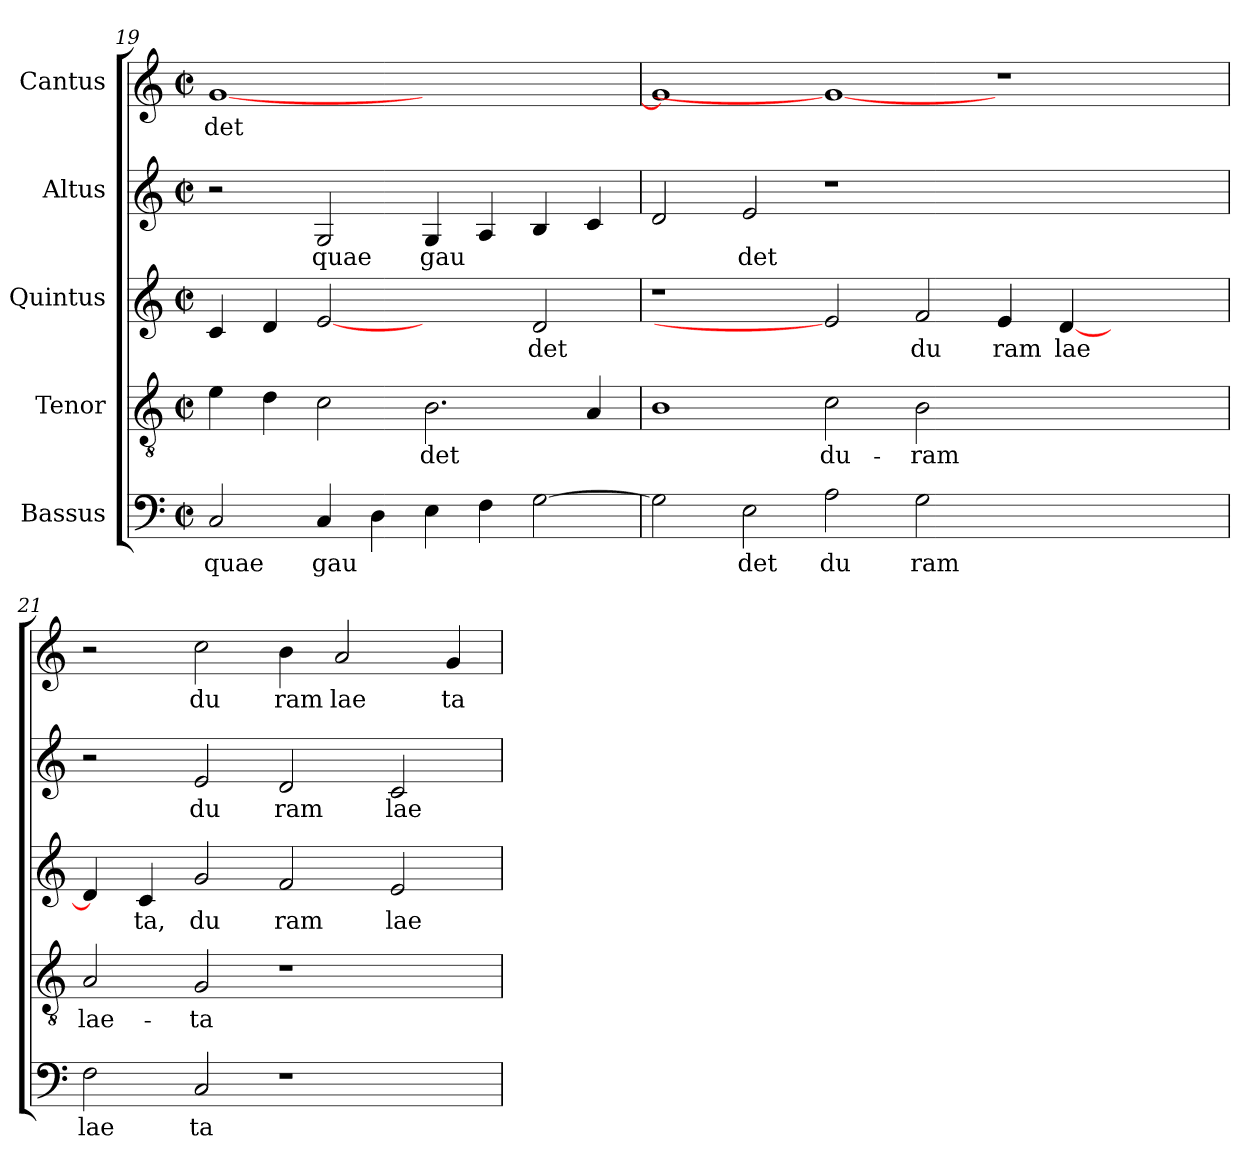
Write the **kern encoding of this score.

**kern	**text	**kern	**text	**kern	**text	**kern	**text	**kern	**text
*part5	*part5	*part4	*part4	*part3	*part3	*part2	*part2	*part1	*part1
*staff5	*staff5	*staff4	*staff4	*staff3	*staff3	*staff2	*staff2	*staff1	*staff1
*I"Bassus	*	*I"Tenor	*	*I"Quintus	*	*I"Altus	*	*I"Cantus	*
*clefF4	*	*clefGv2	*	*clefG2	*	*clefG2	*	*clefG2	*
*M2/2	*	*M2/2	*	*M2/2	*	*M2/2	*	*M2/2	*
*met(c|)	*	*met(c|)	*	*met(c|)	*	*met(c|)	*	*met(c|)	*
=19	=19	=19	=19	=19	=19	=19	=19	=19	=19
!	!LO:LY:b:cj	!	!	!	!	!	!	!	!LO:LY:b:cj
2C/	quae	4e\	.	4c/	.	2r	.	[>1g	det
.	.	4d\	.	4d/	.	.	.	.	.
!	!LO:LY:b	!	!	!	!	!	!LO:LY:b:cj	!	!
4C/	gau	2c\	.	[2e	.	2G/	quae	.	.
4D\	.	.	.	.	.	.	.	.	.
!	!	!	!LO:LY:b	!	!	!	!LO:LY:b	!	!
4E\	.	2.B\	det	2ryy	.	4G/	gau	1ryy	.
4F\	.	.	.	.	.	4A/	.	.	.
!	!	!	!	!	!LO:LY:b:cj	!	!	!	!
[>2G\	.	.	.	2d/	-det	4B/	.	.	.
.	.	4A/	.	.	.	4c/	.	.	.
!!LO:PB:g=z
=20	=20	=20	=20	=20	=20	=20	=20	=20	=20
*^	*	*^	*	*	*	*^	*	*	*
2G\]	64ryy	.	1B	64ryy	.	1r	.	2d/	64ryy	.	1g]	.
.	1ryy	.	.	1ryy	.	.	.	.	1ryy	.	.	.
!	!	!LO:LY:b:cj	!	!	!	!	!	!	!	!LO:LY:b:cj	!	!
2E\	.	det	.	.	.	.	.	2e/	.	det	.	.
!	!	!LO:LY:b:cj	!	!	!LO:LY:b:cj	!	!	!	!	!	!	!
2A\	.	du	2c\	.	du-	2e]	.	1r	.	.	1g_	.
.	1ryy	.	.	1ryy	.	.	.	.	1ryy	.	.	.
!	!	!LO:LY:b:cj	!	!	!LO:LY:b:cj	!	!LO:LY:b:cj	!	!	!	!	!
2G\	.	ram	2B\	.	-ram	2f/	du	.	.	.	.	.
!	!	!	!	!	!	!	!LO:LY:b:cj	!	!	!	!	!
1ryy	.	.	1ryy	.	.	4e/	ram	1ryy	.	.	1r	.
.	2ryy	.	.	2ryy	.	.	.	.	2ryy	.	.	.
!	!	!	!	!	!	!	!LO:LY:b	!	!	!	!	!
.	.	.	.	.	.	[<4d/	lae	.	.	.	.	.
.	.	.	.	.	.	2ryy	.	.	.	.	.	.
.	4ryy	.	.	4ryy	.	.	.	.	4ryy	.	.	.
.	8...ryy	.	.	8...ryy	.	.	.	.	8...ryy	.	.	.
=21	=21	=21	=21	=21	=21	=21	=21	=21	=21	=21	=21	=21
!	!	!LO:LY:b:cj	!	!	!LO:LY:b:cj	!	!	!	!	!	!	!
*v	*v	*	*	*	*	*	*	*v	*v	*	*	*
*	*	*v	*v	*	*	*	*	*	*	*
2F\	lae	2A/	lae-	4d/]	.	2r	.	2r	.
!	!	!	!	!	!LO:LY:b:cj	!	!	!	!
.	.	.	.	4c/	ta,	.	.	.	.
!	!LO:LY:b:cj	!	!LO:LY:b:cj	!	!LO:LY:b:cj	!	!LO:LY:b:cj	!	!LO:LY:b:cj
2C/	ta	2G/	-ta	2g/	du	2e/	du	2cc\	du
!	!	!	!	!	!LO:LY:b:cj	!	!LO:LY:b:cj	!	!LO:LY:b:cj
1r	.	1r	.	2f/	ram	2d/	ram	4b\	ram
!	!	!	!	!	!	!	!	!	!LO:LY:b:cj
.	.	.	.	.	.	.	.	2a/	lae
!	!	!	!	!	!LO:LY:b:cj	!	!LO:LY:b:cj	!	!
.	.	.	.	2e/	lae	2c/	lae	.	.
!	!	!	!	!	!	!	!	!	!LO:LY:b:cj
.	.	.	.	.	.	.	.	4g/	ta
=	=	=	=	=	=	=	=	=	=
*-	*-	*-	*-	*-	*-	*-	*-	*-	*-
